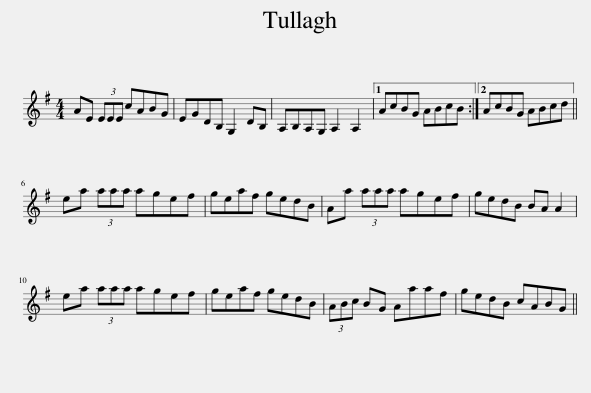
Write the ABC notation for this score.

X:1
L:1/8
M:4/4
I:linebreak $
K:G
V:1 treble
V:1
 AE (3EEE cABG | EGDB, G,2 DB, | A,B,A,G, A,2 A,2 |1 AcBG ABcB :|2 AcBG ABcd ||$ %5
 ea (3aaa agef | geaf gedB | Aa (3aaa agef | gedB BA A2 |$ ea (3aaa agef | %10
 geaf gedB | (3ABc BG Aaaf | gedB cABG || %13
